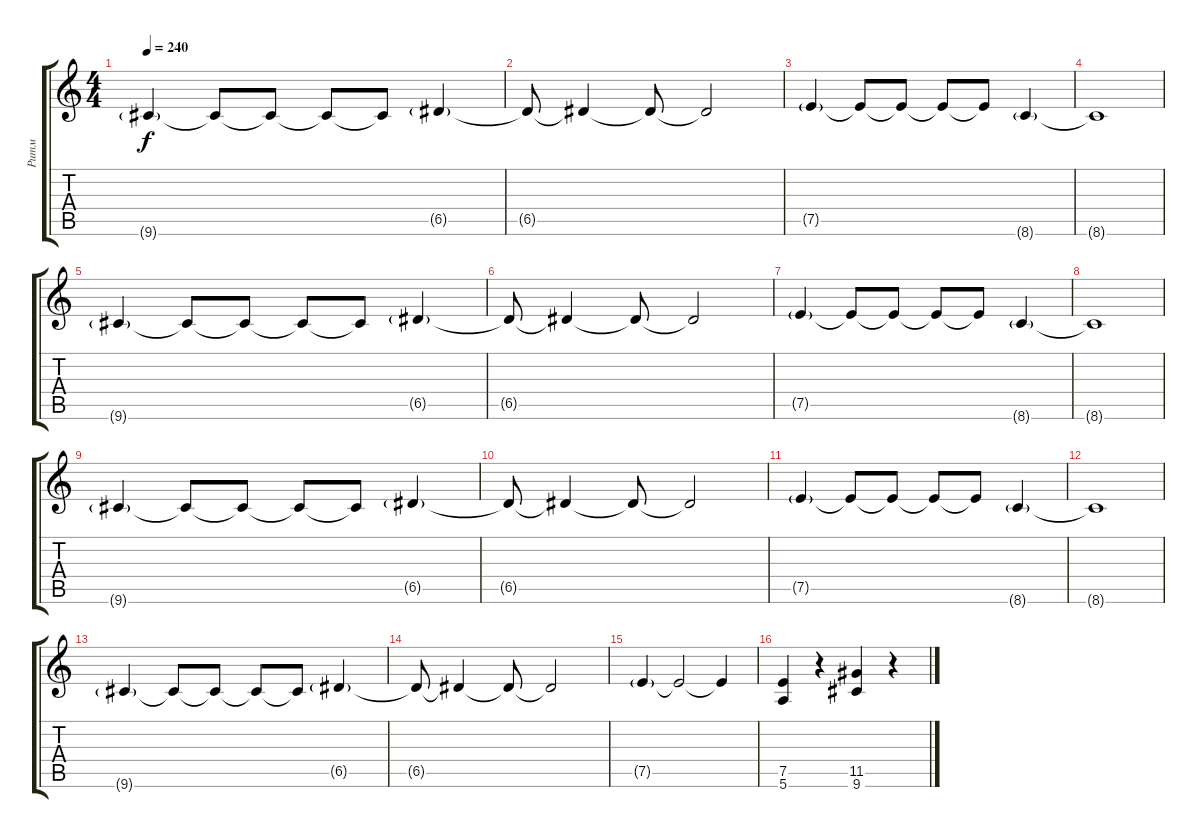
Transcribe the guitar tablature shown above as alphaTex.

\track ("Ритм" "Ритм") {instrument overdrivenguitar}
\staff {score tabs}
\tuning (E4 B3 G3 D3 A2 E2) {hide}
\ts (4 4)
\tempo 240
\clef g2
\ks c
9.6{g}.4{dy f} 9.6{t}.8 9.6{t}.8 9.6{t}.8 9.6{t}.8 6.5{g}.4 |
6.5{t}.8 6.5{t}.4 6.5{t}.8 6.5{t}.2 |
7.5{g}.4 7.5{t}.8 7.5{t}.8 7.5{t}.8 7.5{t}.8 8.6{g}.4 |
8.6{t}.1 |
9.6{g}.4 9.6{t}.8 9.6{t}.8 9.6{t}.8 9.6{t}.8 6.5{g}.4 |
6.5{t}.8 6.5{t}.4 6.5{t}.8 6.5{t}.2 |
7.5{g}.4 7.5{t}.8 7.5{t}.8 7.5{t}.8 7.5{t}.8 8.6{g}.4 |
8.6{t}.1 |
9.6{g}.4 9.6{t}.8 9.6{t}.8 9.6{t}.8 9.6{t}.8 6.5{g}.4 |
6.5{t}.8 6.5{t}.4 6.5{t}.8 6.5{t}.2 |
7.5{g}.4 7.5{t}.8 7.5{t}.8 7.5{t}.8 7.5{t}.8 8.6{g}.4 |
8.6{t}.1 |
9.6{g}.4 9.6{t}.8 9.6{t}.8 9.6{t}.8 9.6{t}.8 6.5{g}.4 |
6.5{t}.8 6.5{t}.4 6.5{t}.8 6.5{t}.2 |
7.5{g}.4 7.5{t}.2 7.5{t}.4 |
(7.5 5.6).4 r.4 (11.5 9.6).4 r.4
